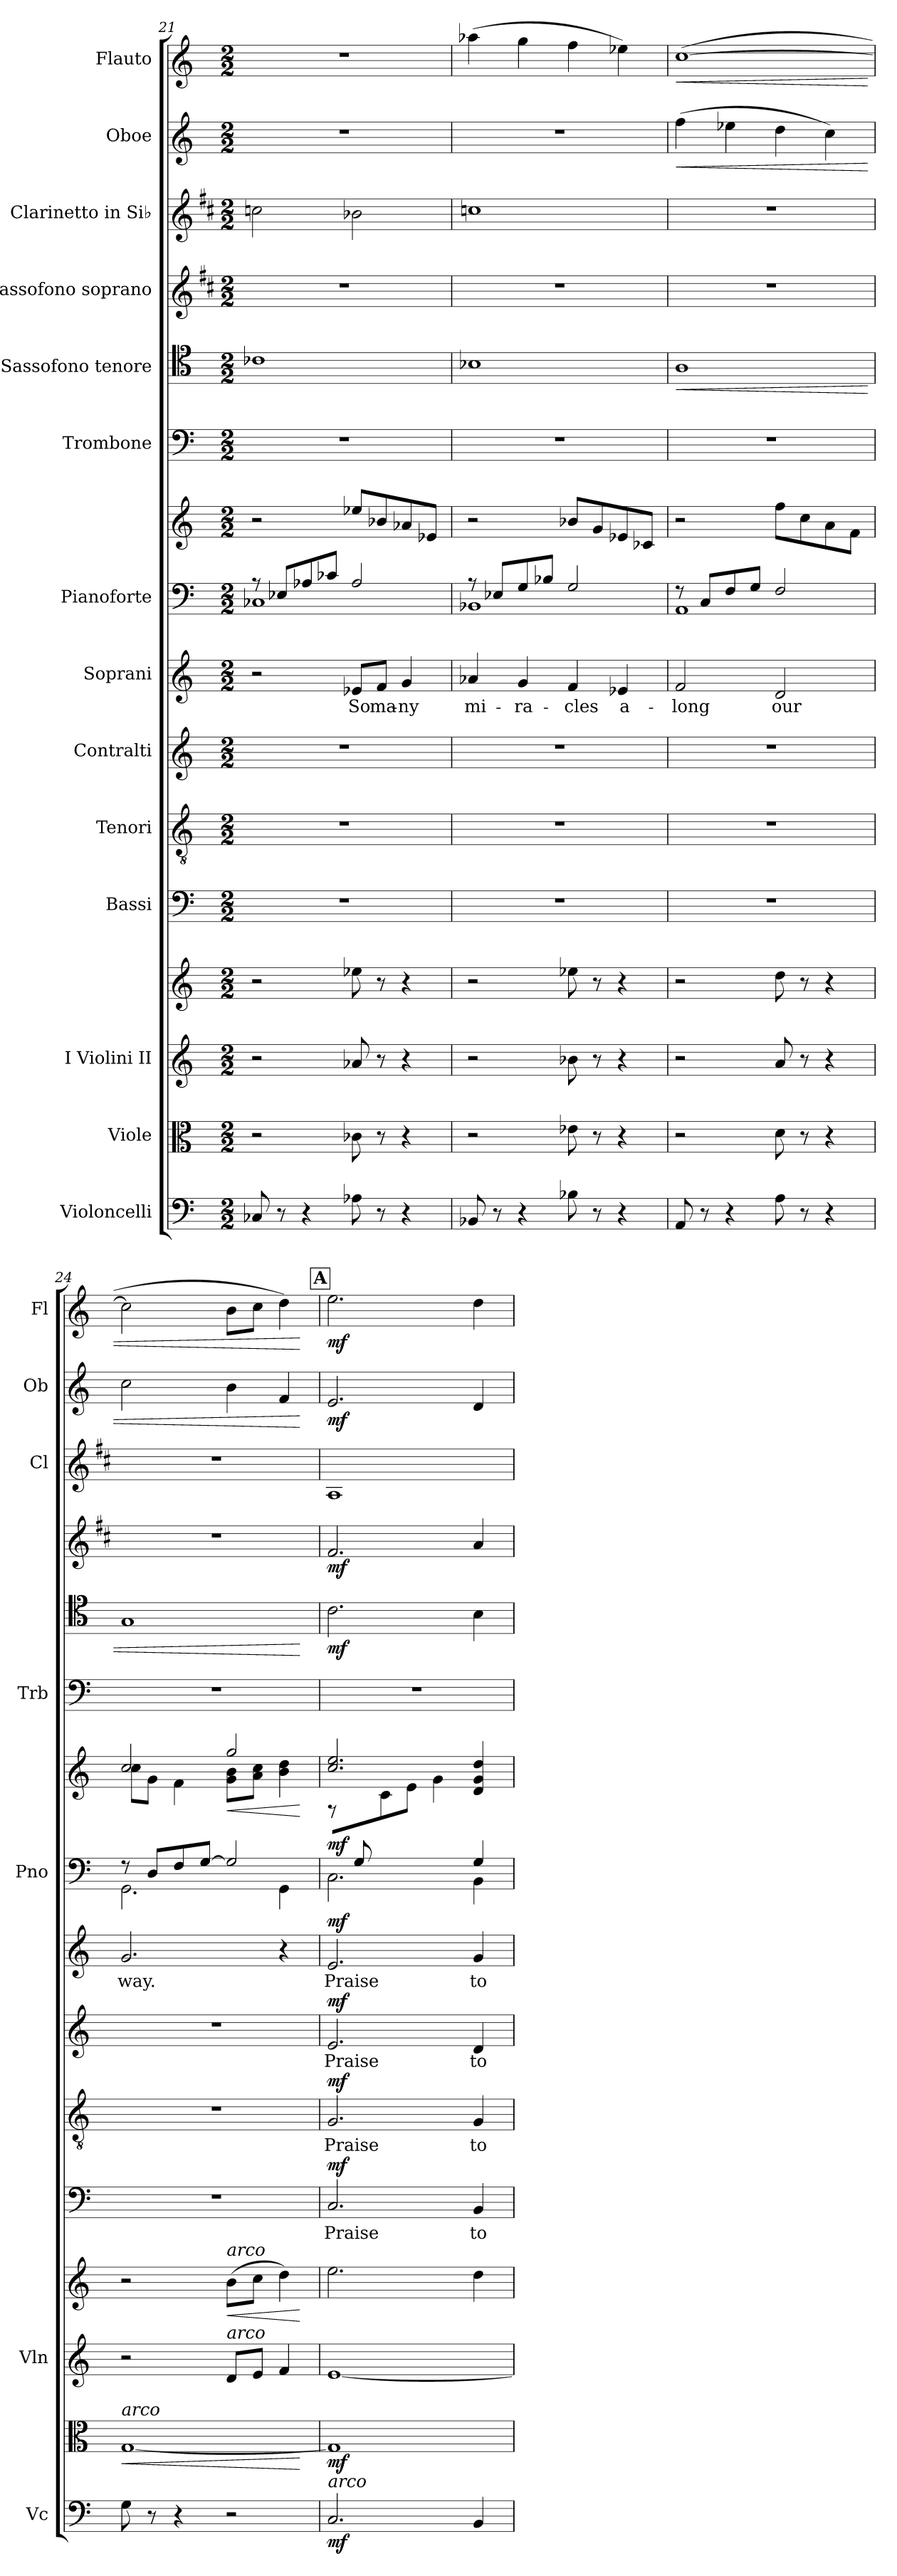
**kern	**dynam	**kern	**dynam	**kern	**kern	**dynam	**kern	**text	**dynam	**kern	**text	**dynam	**kern	**text	**dynam	**kern	**text	**dynam	**kern	**kern	**dynam	**kern	**kern	**dynam	**kern	**dynam	**kern	**dynam	**kern	**dynam	**kern	**dynam
*part14	*part14	*part13	*part13	*part12	*part12	*part12	*part11	*part11	*part11	*part10	*part10	*part10	*part9	*part9	*part9	*part8	*part8	*part8	*part7	*part7	*part7	*part6	*part5	*part5	*part4	*part4	*part3	*part3	*part2	*part2	*part1	*part1
*staff16	*staff16	*staff15	*staff15	*staff14	*staff13	*staff13/14	*staff12	*staff12	*staff12	*staff11	*staff11	*staff11	*staff10	*staff10	*staff10	*staff9	*staff9	*staff9	*staff8	*staff7	*staff7/8	*staff6	*staff5	*staff5	*staff4	*staff4	*staff3	*staff3	*staff2	*staff2	*staff1	*staff1
*I"Violoncelli	*	*I"Viole	*	*I"I  Violini  II	*	*	*I"Bassi	*	*	*I"Tenori	*	*	*I"Contralti	*	*	*I"Soprani	*	*	*I"Pianoforte	*	*	*I"Trombone	*I"Sassofono tenore	*	*I"Sassofono soprano	*	*I"Clarinetto in Si♭	*	*I"Oboe	*	*I"Flauto	*
*I'Vc	*	*	*	*I'Vln	*	*	*	*	*	*	*	*	*	*	*	*	*	*	*I'Pno	*	*	*I'Trb	*	*	*	*	*I'Cl	*	*I'Ob	*	*I'Fl	*
!!LO:PB:g=z
*clefF4	*	*clefC3	*	*clefG2	*clefG2	*	*clefF4	*	*	*clefGv2	*	*	*clefG2	*	*	*clefG2	*	*	*clefF4	*clefG2	*	*clefF4	*clefC4	*	*clefG2	*	*clefG2	*	*clefG2	*	*clefG2	*
*	*	*	*	*	*	*	*	*	*	*	*	*	*	*	*	*	*	*	*	*	*	*	*ITrd8c14	*	*ITrd1c2	*	*ITrd1c2	*	*	*	*	*
*k[]	*	*k[]	*	*k[]	*k[]	*	*k[]	*	*	*k[]	*	*	*k[]	*	*	*k[]	*	*	*k[]	*k[]	*	*k[]	*k[]	*	*k[]	*	*k[]	*	*k[]	*	*k[]	*
*M2/2	*	*M2/2	*	*M2/2	*M2/2	*	*M2/2	*	*	*M2/2	*	*	*M2/2	*	*	*M2/2	*	*	*M2/2	*M2/2	*	*M2/2	*M2/2	*	*M2/2	*	*M2/2	*	*M2/2	*	*M2/2	*
=21	=21	=21	=21	=21	=21	=21	=21	=21	=21	=21	=21	=21	=21	=21	=21	=21	=21	=21	=21	=21	=21	=21	=21	=21	=21	=21	=21	=21	=21	=21	=21	=21
*	*	*	*	*	*	*	*	*	*	*	*	*	*	*	*	*	*	*	*^	*	*	*	*	*	*	*	*	*	*	*	*	*
8C-X/	.	2r	.	2r	2r	.	1r	.	.	1r	.	.	1r	.	.	2r	.	.	8r	1C-X	2r	.	1r	1C-X	.	1r	.	2b-X\	.	1r	.	1r	.
8r	.	.	.	.	.	.	.	.	.	.	.	.	.	.	.	.	.	.	8E-X/L	.	.	.	.	.	.	.	.	.	.	.	.	.	.
4r	.	.	.	.	.	.	.	.	.	.	.	.	.	.	.	.	.	.	8A-X/	.	.	.	.	.	.	.	.	.	.	.	.	.	.
.	.	.	.	.	.	.	.	.	.	.	.	.	.	.	.	.	.	.	8c-X/J	.	.	.	.	.	.	.	.	.	.	.	.	.	.
8A-X\	.	8c-X\	.	8a-X/	8ee-X\	.	.	.	.	.	.	.	.	.	.	8e-X/L	So	.	2A-/	.	8ee-X/L	.	.	.	.	.	.	2a-X\	.	.	.	.	.
8r	.	8r	.	8r	8r	.	.	.	.	.	.	.	.	.	.	8f/J	ma-	.	.	.	8b-X/	.	.	.	.	.	.	.	.	.	.	.	.
4r	.	4r	.	4r	4r	.	.	.	.	.	.	.	.	.	.	4g/	-ny	.	.	.	8a-X/	.	.	.	.	.	.	.	.	.	.	.	.
.	.	.	.	.	.	.	.	.	.	.	.	.	.	.	.	.	.	.	.	.	8e-X/J	.	.	.	.	.	.	.	.	.	.	.	.
=22	=22	=22	=22	=22	=22	=22	=22	=22	=22	=22	=22	=22	=22	=22	=22	=22	=22	=22	=22	=22	=22	=22	=22	=22	=22	=22	=22	=22	=22	=22	=22	=22	=22
8BB-X/	.	2r	.	2r	2r	.	1r	.	.	1r	.	.	1r	.	.	4a-X/	mi-	.	8r	1BB-X	2r	.	1r	1BB-X	.	1r	.	1b-X	.	1r	.	(4aa-X\	.
8r	.	.	.	.	.	.	.	.	.	.	.	.	.	.	.	.	.	.	8E-X/L	.	.	.	.	.	.	.	.	.	.	.	.	.	.
4r	.	.	.	.	.	.	.	.	.	.	.	.	.	.	.	4g/	-ra-	.	8G/	.	.	.	.	.	.	.	.	.	.	.	.	4gg\	.
.	.	.	.	.	.	.	.	.	.	.	.	.	.	.	.	.	.	.	8B-X/J	.	.	.	.	.	.	.	.	.	.	.	.	.	.
8B-X\	.	8e-X\	.	8b-X\	8ee-X\	.	.	.	.	.	.	.	.	.	.	4f/	-cles	.	2G/	.	8b-X/L	.	.	.	.	.	.	.	.	.	.	4ff\	.
8r	.	8r	.	8r	8r	.	.	.	.	.	.	.	.	.	.	.	.	.	.	.	8g/	.	.	.	.	.	.	.	.	.	.	.	.
4r	.	4r	.	4r	4r	.	.	.	.	.	.	.	.	.	.	4e-X/	a-	.	.	.	8e-X/	.	.	.	.	.	.	.	.	.	.	4ee-X\)	.
.	.	.	.	.	.	.	.	.	.	.	.	.	.	.	.	.	.	.	.	.	8c-X/J	.	.	.	.	.	.	.	.	.	.	.	.
=23	=23	=23	=23	=23	=23	=23	=23	=23	=23	=23	=23	=23	=23	=23	=23	=23	=23	=23	=23	=23	=23	=23	=23	=23	=23	=23	=23	=23	=23	=23	=23	=23	=23
!	!	!	!	!	!	!	!	!	!	!	!	!	!	!	!	!	!	!	!	!	!	!	!	!	!LO:HP:b	!	!	!	!	!	!LO:HP:b	!	!LO:HP:b
8AA/	.	2r	.	2r	2r	.	1r	.	.	1r	.	.	1r	.	.	2f/	-long	.	8r	1AA	2r	.	1r	1AA	<	1r	.	1r	.	(4ff\	<	([1cc	<
8r	.	.	.	.	.	.	.	.	.	.	.	.	.	.	.	.	.	.	8C/L	.	.	.	.	.	.	.	.	.	.	.	.	.	.
4r	.	.	.	.	.	.	.	.	.	.	.	.	.	.	.	.	.	.	8F/	.	.	.	.	.	.	.	.	.	.	4ee-X\	.	.	.
.	.	.	.	.	.	.	.	.	.	.	.	.	.	.	.	.	.	.	8G/J	.	.	.	.	.	.	.	.	.	.	.	.	.	.
8A\	.	8d\	.	8a/	8dd\	.	.	.	.	.	.	.	.	.	.	2d/	our	.	2F/	.	8ff\L	.	.	.	.	.	.	.	.	4dd\	.	.	.
8r	.	8r	.	8r	8r	.	.	.	.	.	.	.	.	.	.	.	.	.	.	.	8cc\	.	.	.	.	.	.	.	.	.	.	.	.
4r	.	4r	.	4r	4r	.	.	.	.	.	.	.	.	.	.	.	.	.	.	.	8a\	.	.	.	.	.	.	.	.	4cc\)	.	.	.
.	.	.	.	.	.	.	.	.	.	.	.	.	.	.	.	.	.	.	.	.	8f\J	.	.	.	.	.	.	.	.	.	.	.	.
=24	=24	=24	=24	=24	=24	=24	=24	=24	=24	=24	=24	=24	=24	=24	=24	=24	=24	=24	=24	=24	=24	=24	=24	=24	=24	=24	=24	=24	=24	=24	=24	=24	=24
!	!	!LO:TX:a:i:t=arco	!	!	!	!	!	!	!	!	!	!	!	!	!	!	!	!	!	!	!	!	!	!	!	!	!	!	!	!	!	!	!
!	!	!	!LO:HP:b	!	!	!	!	!	!	!	!	!	!	!	!	!	!	!	!	!	!	!	!	!	!	!	!	!	!	!	!	!	!
*	*	*	*	*	*	*	*	*	*	*	*	*	*	*	*	*	*	*	*	*	*^	*	*	*	*	*	*	*	*	*	*	*	*
8G\	.	[1G	<	2r	2r	.	1r	.	.	1r	.	.	1r	.	.	2.g/	way.	.	8r	2.GG\	2cc/	8cc\L	.	1r	1GG	.	1r	.	1r	.	2cc\	.	2cc\]	.
8r	.	.	.	.	.	.	.	.	.	.	.	.	.	.	.	.	.	.	8D/L	.	.	8g\J	.	.	.	.	.	.	.	.	.	.	.	.
4r	.	.	.	.	.	.	.	.	.	.	.	.	.	.	.	.	.	.	8F/	.	.	4f\	.	.	.	.	.	.	.	.	.	.	.	.
.	.	.	.	.	.	.	.	.	.	.	.	.	.	.	.	.	.	.	[8G/J	.	.	.	.	.	.	.	.	.	.	.	.	.	.	.
!	!	!	!	!	!LO:TX:a:i:t=arco	!	!	!	!	!	!	!	!	!	!	!	!	!	!	!	!	!	!	!	!	!	!	!	!	!	!	!	!	!
!	!	!	!	!LO:TX:a:i:t=arco	!	!	!	!	!	!	!	!	!	!	!	!	!	!	!	!	!	!	!	!	!	!	!	!	!	!	!	!	!	!
!	!	!	!	!	!	!LO:HP:b	!	!	!	!	!	!	!	!	!	!	!	!	!	!	!	!	!LO:HP:b	!	!	!	!	!	!	!	!	!	!	!
2r	.	.	.	8d/L	(8b\L	<	.	.	.	.	.	.	.	.	.	.	.	.	2G/]	.	2gg/	8g\ 8b\L	<	.	.	.	.	.	.	.	4b\	.	8b\L	.
.	.	.	.	8e/J	8cc\J	.	.	.	.	.	.	.	.	.	.	.	.	.	.	.	.	8a\ 8cc\J	.	.	.	.	.	.	.	.	.	.	8cc\J	.
.	.	.	.	4f/	4dd\)	.	.	.	.	.	.	.	.	.	.	4r	.	.	.	4GG\	.	4b\ 4dd\	.	.	.	.	.	.	.	.	4f/	.	4dd\)	.
*	*	*	*	*	*	*	*	*	*	*	*	*	*	*	*	*	*	*	*v	*v	*	*	*	*	*	*	*	*	*	*	*	*	*	*
*	*	*	*	*	*	*	*	*	*	*	*	*	*	*	*	*	*	*	*	*v	*v	*	*	*	*	*	*	*	*	*	*	*	*
.	.	.	[	.	.	[	.	.	.	.	.	.	.	.	.	.	.	.	.	.	[	.	.	[	.	.	.	.	.	[	.	[
!!LO:PB:g=z
!!LO:REH:place=s1:a:B:fs=14:t=A
=25	=25	=25	=25	=25	=25	=25	=25	=25	=25	=25	=25	=25	=25	=25	=25	=25	=25	=25	=25	=25	=25	=25	=25	=25	=25	=25	=25	=25	=25	=25	=25	=25
*	*	*	*	*	*	*	*	*	*	*	*	*	*	*	*	*	*	*	*^	*^	*	*	*	*	*	*	*	*	*	*	*	*
*	*	*	*	*	*	*	*	*	*	*	*	*	*	*	*	*	*	*	*	*^	*	*	*	*	*	*	*	*	*	*	*	*	*	*
!LO:TX:a:i:t=arco	!	!	!	!	!	!	!	!	!	!	!	!	!	!	!	!	!	!	!	!	!	!	!	!	!	!	!	!	!	!	!	!	!	!	!
!	!LO:DY:b	!	!LO:DY:b	!	!	!LO:DY:b=2	!	!	!	!	!	!	!	!	!	!	!	!	!	!	!	!	!	!	!	!	!	!	!	!	!	!	!	!	!
!	!	!	!	!	!	!LO:DY:n=1:b	!	!	!LO:DY:a	!	!	!LO:DY:a	!	!	!LO:DY:a	!	!	!LO:DY:a	!	!	!	!	!	!LO:DY:a=2	!	!	!LO:DY:b	!	!LO:DY:b	!	!LO:DY:b	!	!	!	!
!	!	!	!	!	!	!	!	!	!	!	!	!	!	!	!	!	!	!	!	!	!	!	!	!	!	!	!	!	!	!	!LO:DY:n=1:a	!	!LO:DY:b	!	!LO:DY:b
2.C/	mf	1G]	mf	[1e	2.ee\	mf mf	2.C/	Praise	mf	2.G/	Praise	mf	2.e/	Praise	mf	2.e/	Praise	mf	8ryy	2.C\	2.ryy	2.cc/ 2.ee/	8rF	mf	1r	2.C\	mf	2.e/	mf	1G	mf mf	2.e/	mf	2.ee\	mf
.	.	.	.	.	.	.	.	.	.	.	.	.	.	.	.	.	.	.	8G/L	.	.	.	8ryy	.	.	.	.	.	.	.	.	.	.	.	.
.	.	.	.	.	.	.	.	.	.	.	.	.	.	.	.	.	.	.	2.ryy	.	.	.	8c\	.	.	.	.	.	.	.	.	.	.	.	.
.	.	.	.	.	.	.	.	.	.	.	.	.	.	.	.	.	.	.	.	.	.	.	8e\J	.	.	.	.	.	.	.	.	.	.	.	.
.	.	.	.	.	.	.	.	.	.	.	.	.	.	.	.	.	.	.	.	.	.	.	4g\	.	.	.	.	.	.	.	.	.	.	.	.
4BB/	.	.	.	.	4dd\	.	4BB/	to	.	4G/	to	.	4d/	to	.	4g/	to	.	.	4G/	4BB\	4d/ 4g/ 4dd/	4ryy	.	.	4BB\	.	4g/	.	.	.	4d/	.	4dd\	.
*	*	*	*	*	*	*	*	*	*	*	*	*	*	*	*	*	*	*	*v	*v	*v	*	*	*	*	*	*	*	*	*	*	*	*	*	*
*	*	*	*	*	*	*	*	*	*	*	*	*	*	*	*	*	*	*	*	*v	*v	*	*	*	*	*	*	*	*	*	*	*	*
=	=	=	=	=	=	=	=	=	=	=	=	=	=	=	=	=	=	=	=	=	=	=	=	=	=	=	=	=	=	=	=	=
*-	*-	*-	*-	*-	*-	*-	*-	*-	*-	*-	*-	*-	*-	*-	*-	*-	*-	*-	*-	*-	*-	*-	*-	*-	*-	*-	*-	*-	*-	*-	*-	*-
